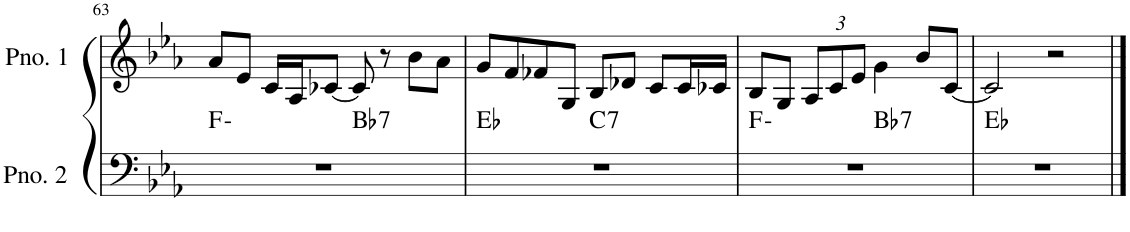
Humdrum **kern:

**kern	**harte	**kern
*part2	*part2	*part1
*staff2	*	*staff1
*I"ピアノ 2	*	*I"ピアノ 1
!!LO:PB:g=z
*clefF4	*	*clefG2
*k[b-e-a-]	*	*k[b-e-a-]
*M4/4	*	*M4/4
=63	=63	=63
*^	*	*
1r	2ryy	F:min	8a-/L
.	.	.	8e-/J
.	.	.	16c/LL
.	.	.	16A-/J
.	.	.	[8c-X/J
!	!	!LO:H:kt=7	!
.	2ryy	Bb:7	8c-/]
.	.	.	8r
.	.	.	8b-\L
.	.	.	8a-\J
=64	=64	=64	=64
1r	2ryy	Eb:maj	8g/L
.	.	.	8f/
.	.	.	8f-X/
.	.	.	8G/J
!	!	!LO:H:kt=7	!
.	2ryy	C:7	8B-/L
.	.	.	8d-X/J
.	.	.	8c/L
.	.	.	16c/L
.	.	.	16c-X/JJ
=65	=65	=65	=65
1r	2ryy	F:min	8B-/L
.	.	.	8G/J
*	*	*	*Xbrackettup
.	.	.	12A-/L
.	.	.	12c/
.	.	.	12e-/J
!	!	!LO:H:kt=7	!
.	2ryy	Bb:7	4g\
.	.	.	8b-/L
.	.	.	[8c/J
*v	*v	*	*
=66	=66	=66
1r	Eb:maj	2c/]
.	.	2r
==	==	==
*-	*-	*-
